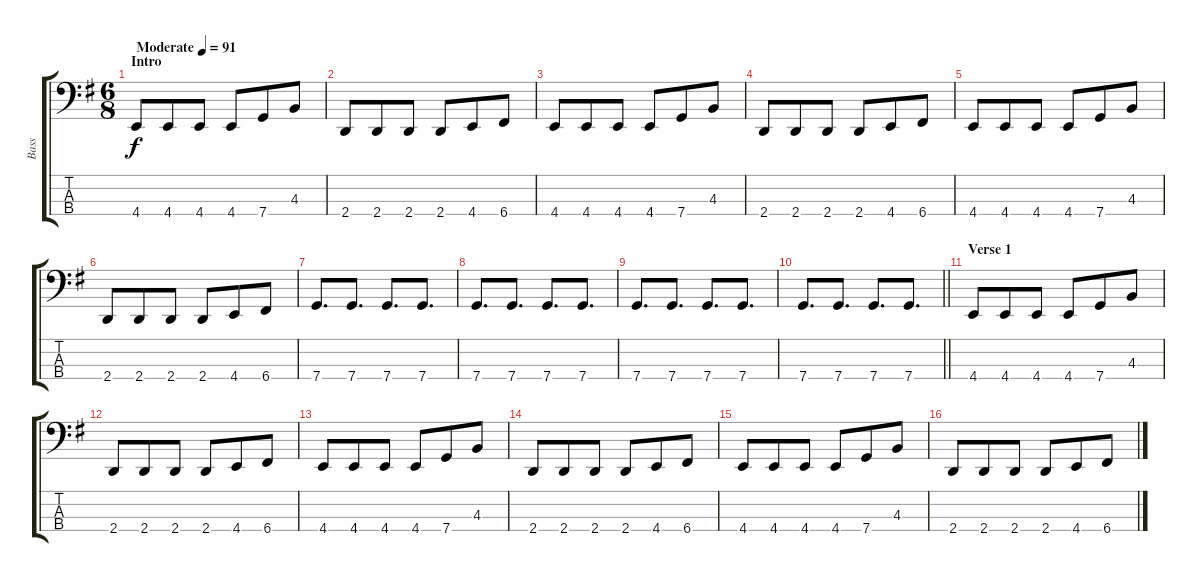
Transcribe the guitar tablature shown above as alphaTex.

\track ("Bass" "Bass") {instrument electricbassfinger}
\staff {score tabs}
\tuning (F2 C2 G1 C1) {hide}
\ts (6 8)
\section ("" "Intro")
\tempo (91 "Moderate")
\clef f4
\ks eminor
4.4.8{dy f instrument electricbassfinger} 4.4.8 4.4.8 4.4.8 7.4.8 4.3.8 |
2.4.8 2.4.8 2.4.8 2.4.8 4.4.8 6.4.8 |
4.4.8 4.4.8 4.4.8 4.4.8 7.4.8 4.3.8 |
2.4.8 2.4.8 2.4.8 2.4.8 4.4.8 6.4.8 |
4.4.8 4.4.8 4.4.8 4.4.8 7.4.8 4.3.8 |
2.4.8 2.4.8 2.4.8 2.4.8 4.4.8 6.4.8 |
7.4.8{d} 7.4.8{d} 7.4.8{d} 7.4.8{d} |
7.4.8{d} 7.4.8{d} 7.4.8{d} 7.4.8{d} |
7.4.8{d} 7.4.8{d} 7.4.8{d} 7.4.8{d} |
\barLineRight lightlight
7.4.8{d} 7.4.8{d} 7.4.8{d} 7.4.8{d} |
\section ("" "Verse 1")
4.4.8 4.4.8 4.4.8 4.4.8 7.4.8 4.3.8 |
2.4.8 2.4.8 2.4.8 2.4.8 4.4.8 6.4.8 |
4.4.8 4.4.8 4.4.8 4.4.8 7.4.8 4.3.8 |
2.4.8 2.4.8 2.4.8 2.4.8 4.4.8 6.4.8 |
4.4.8 4.4.8 4.4.8 4.4.8 7.4.8 4.3.8 |
2.4.8 2.4.8 2.4.8 2.4.8 4.4.8 6.4.8
